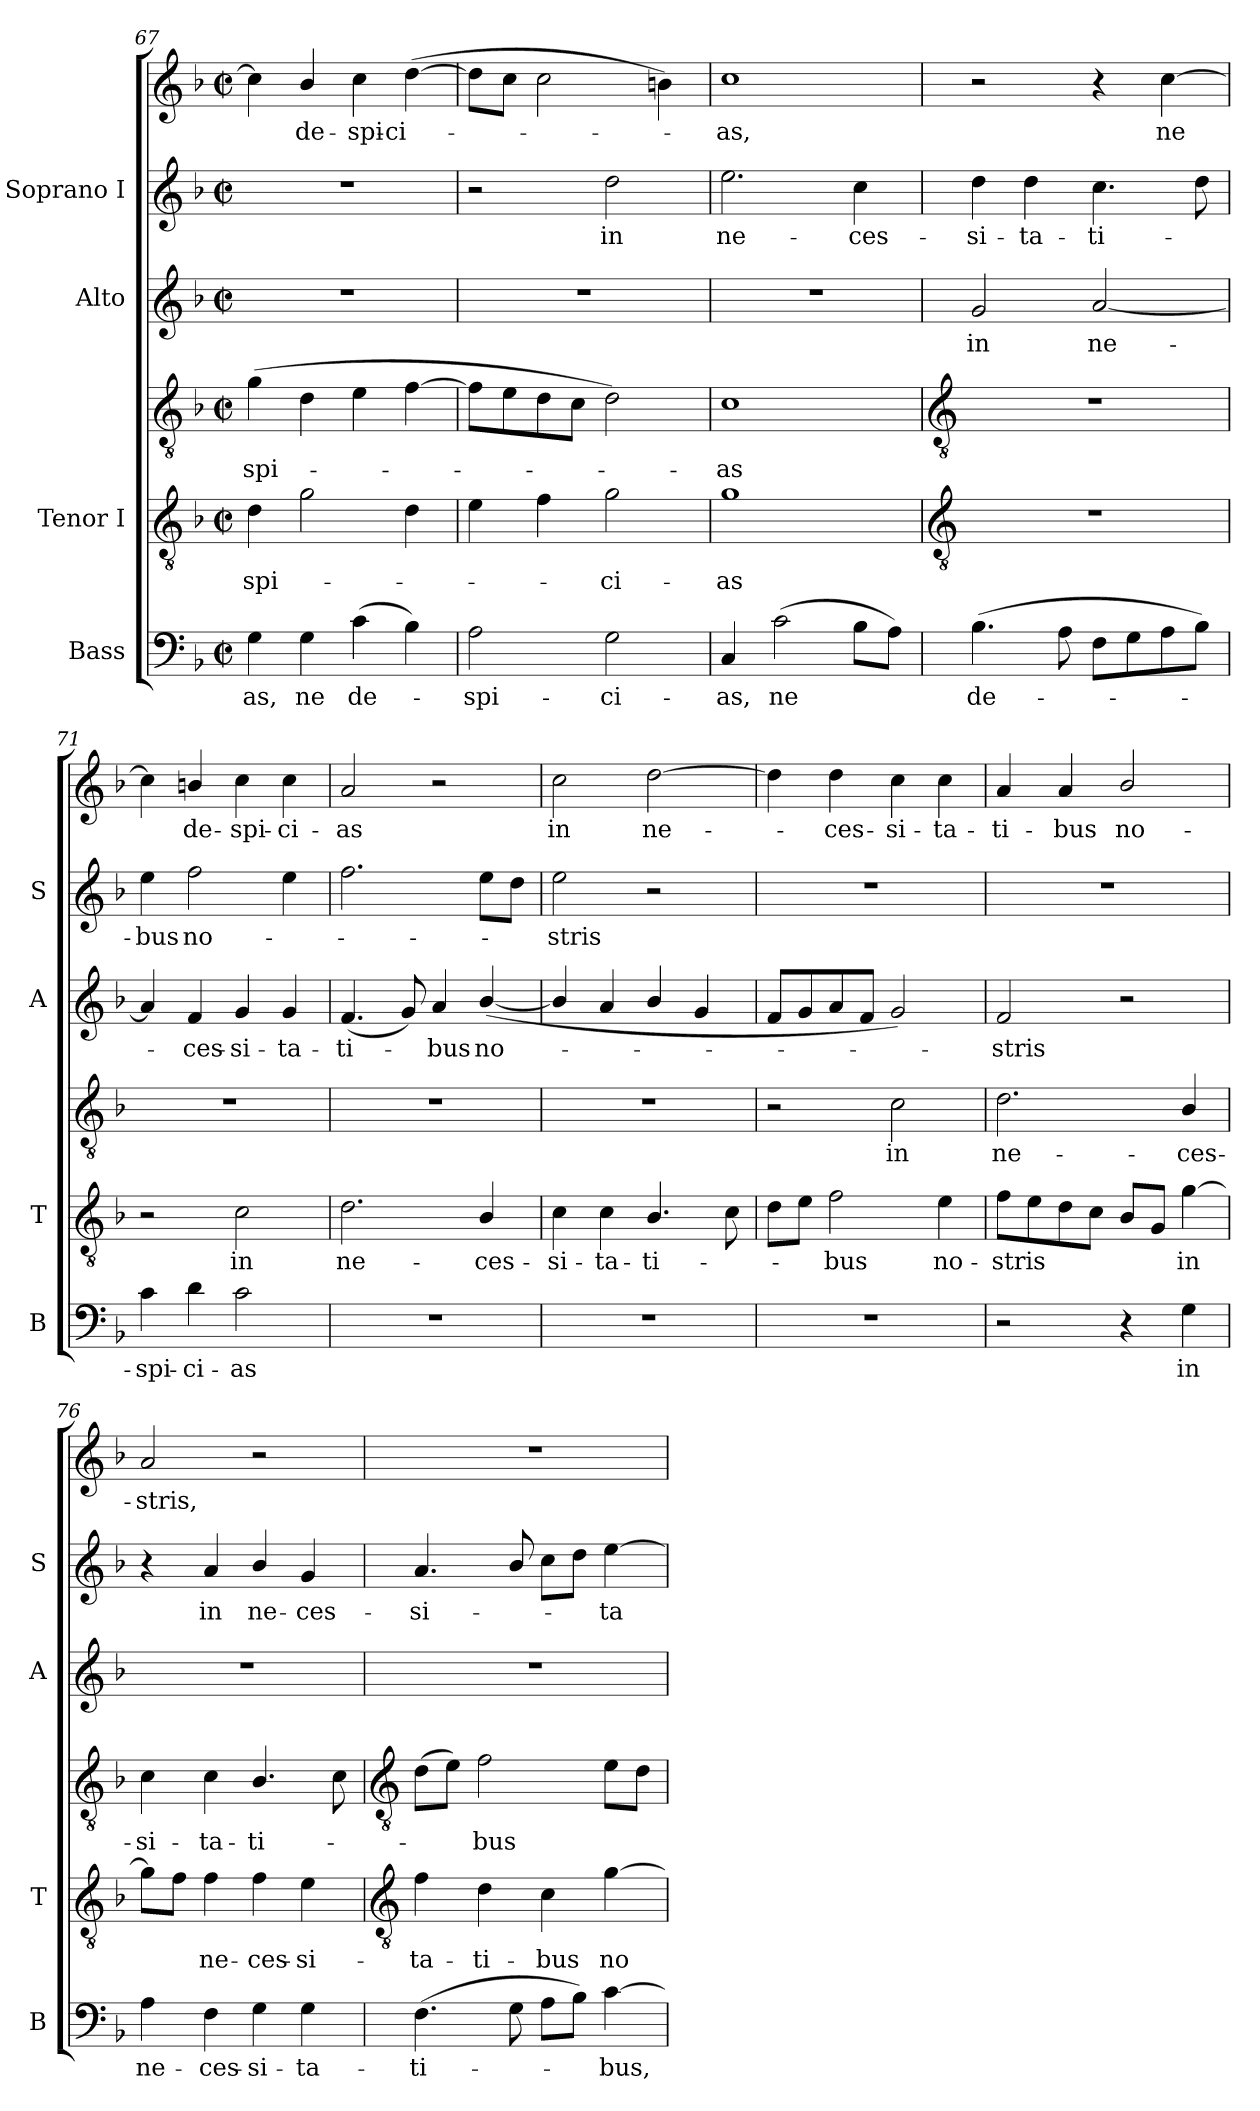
**kern	**text	**kern	**text	**kern	**text	**kern	**text	**kern	**text	**kern	**text
*part4	*part4	*part3	*part3	*part3	*part3	*part2	*part2	*part1	*part1	*part1	*part1
*staff6	*staff6	*staff5	*staff5	*staff4	*staff4	*staff3	*staff3	*staff2	*staff2	*staff1	*staff1
*I"Bass	*	*I"Tenor I	*	*	*	*I"Alto	*	*I"Soprano I	*	*	*
*I'B	*	*I'T	*	*	*	*I'A	*	*I'S	*	*	*
*clefF4	*	*clefGv2	*	*clefGv2	*	*clefG2	*	*clefG2	*	*clefG2	*
*k[b-]	*	*k[b-]	*	*k[b-]	*	*k[b-]	*	*k[b-]	*	*k[b-]	*
*F:	*	*F:	*	*F:	*	*F:	*	*F:	*	*F:	*
*M2/2	*	*M2/2	*	*M2/2	*	*M2/2	*	*M2/2	*	*M2/2	*
*met(c|)	*	*met(c|)	*	*met(c|)	*	*met(c|)	*	*met(c|)	*	*met(c|)	*
=67	=67	=67	=67	=67	=67	=67	=67	=67	=67	=67	=67
!	!LO:LY:b	!	!LO:LY:b	!	!LO:LY:b	!	!	!	!	!	!
4G	-as,	4d	spi-	(>4g	-spi-	1r	.	1r	.	4cc]	.
!	!LO:LY:b	!	!	!	!	!	!	!	!	!	!LO:LY:b
4G	ne	2g	.	4d	.	.	.	.	.	4b-/	de-
!	!LO:LY:b	!	!	!	!	!	!	!	!	!	!LO:LY:b
(>4c	de-	.	.	4e	.	.	.	.	.	4cc	-spi-
!	!	!	!	!	!	!	!	!	!	!	!LO:LY:b
4B-)	.	4d	.	[4f	.	.	.	.	.	(>[4dd	-ci-
=68	=68	=68	=68	=68	=68	=68	=68	=68	=68	=68	=68
!	!LO:LY:b	!	!	!	!	!	!	!	!	!	!
2A	spi-	4e	.	8fL]	.	1r	.	2r	.	8ddL]	.
.	.	.	.	8e	.	.	.	.	.	8ccJ	.
.	.	4f	.	8d	.	.	.	.	.	2cc	.
.	.	.	.	8cJ	.	.	.	.	.	.	.
!	!LO:LY:b	!	!LO:LY:b	!	!	!	!	!	!LO:LY:b	!	!
2G	-ci-	2g	ci-	2d)	.	.	.	2dd	in	.	.
.	.	.	.	.	.	.	.	.	.	4b\)	.
=69	=69	=69	=69	=69	=69	=69	=69	=69	=69	=69	=69
!	!LO:LY:b	!	!LO:LY:b	!	!LO:LY:b	!	!	!	!LO:LY:b	!	!LO:LY:b
4C	-as,	1g	as	1c	-as	1r	.	2.ee	ne-	1cc	as,
!	!LO:LY:b	!	!	!	!	!	!	!	!	!	!
(>2c	ne	.	.	.	.	.	.	.	.	.	.
!	!	!	!	!	!	!	!	!	!LO:LY:b	!	!
8B-L	.	.	.	.	.	.	.	4cc	-ces-	.	.
8AJ)	.	.	.	.	.	.	.	.	.	.	.
!!LO:LB:g=z
=70	=70	=70	=70	=70	=70	=70	=70	=70	=70	=70	=70
*	*	*clefGv2	*	*clefGv2	*	*	*	*	*	*	*
!	!LO:LY:b	!	!	!	!	!	!LO:LY:b	!	!LO:LY:b	!	!
(>4.B-	de-	1r	.	1r	.	2g	in	4dd	si-	2r	.
!	!	!	!	!	!	!	!	!	!LO:LY:b	!	!
.	.	.	.	.	.	.	.	4dd	-ta-	.	.
8A	.	.	.	.	.	.	.	.	.	.	.
!	!	!	!	!	!	!	!LO:LY:b	!	!LO:LY:b	!	!
8FL	.	.	.	.	.	[2a	ne-	4.cc	-ti-	4r	.
8G	.	.	.	.	.	.	.	.	.	.	.
!	!	!	!	!	!	!	!	!	!	!	!LO:LY:b
8A	.	.	.	.	.	.	.	.	.	[4cc	-ne
8B-J)	.	.	.	.	.	.	.	8dd	.	.	.
=71	=71	=71	=71	=71	=71	=71	=71	=71	=71	=71	=71
!	!LO:LY:b	!	!	!	!	!	!	!	!LO:LY:b	!	!
4c	spi-	2r	.	1r	.	4a]	.	4ee	-bus	4cc]	.
!	!LO:LY:b	!	!	!	!	!	!LO:LY:b	!	!LO:LY:b	!	!LO:LY:b
4d	-ci-	.	.	.	.	4f	ces-	2ff	no-	4bn/	de-
!	!LO:LY:b	!	!LO:LY:b	!	!	!	!LO:LY:b	!	!	!	!LO:LY:b
2c	-as	2c	in	.	.	4g	-si-	.	.	4cc	-spi-
!	!	!	!	!	!	!	!LO:LY:b	!	!	!	!LO:LY:b
.	.	.	.	.	.	4g	-ta-	4ee	.	4cc	-ci-
=72	=72	=72	=72	=72	=72	=72	=72	=72	=72	=72	=72
!	!	!	!LO:LY:b	!	!	!	!LO:LY:b	!	!	!	!LO:LY:b
1r	.	2.d	ne-	1r	.	(<4.f	-ti-	2.ff	.	2a	as
.	.	.	.	.	.	8g)	.	.	.	.	.
!	!	!	!	!	!	!	!LO:LY:b	!	!	!	!
.	.	.	.	.	.	4a	bus	.	.	2r	.
!	!	!	!LO:LY:b	!	!	!	!LO:LY:b	!	!	!	!
.	.	4B-/	-ces-	.	.	(<[4b-/	no-	8eeL	.	.	.
.	.	.	.	.	.	.	.	8ddJ	.	.	.
=73	=73	=73	=73	=73	=73	=73	=73	=73	=73	=73	=73
!	!	!	!LO:LY:b	!	!	!	!	!	!LO:LY:b	!	!LO:LY:b
1r	.	4c	-si-	1r	.	4b-/]	.	2ee	stris	2cc	in
!	!	!	!LO:LY:b	!	!	!	!	!	!	!	!
.	.	4c	-ta-	.	.	4a	.	.	.	.	.
!	!	!	!LO:LY:b	!	!	!	!	!	!	!	!LO:LY:b
.	.	4.B-/	-ti-	.	.	4b-/	.	2r	.	[2dd	ne-
.	.	.	.	.	.	4g	.	.	.	.	.
.	.	8c	.	.	.	.	.	.	.	.	.
=74	=74	=74	=74	=74	=74	=74	=74	=74	=74	=74	=74
1r	.	8dL	.	2r	.	8fL	.	1r	.	4dd]	.
.	.	8eJ	.	.	.	8g	.	.	.	.	.
!	!	!	!LO:LY:b	!	!	!	!	!	!	!	!LO:LY:b
.	.	2f	bus	.	.	8a	.	.	.	4dd	ces-
.	.	.	.	.	.	8fJ	.	.	.	.	.
!	!	!	!	!	!LO:LY:b	!	!	!	!	!	!LO:LY:b
.	.	.	.	2c	in	2g)	.	.	.	4cc	-si-
!	!	!	!LO:LY:b	!	!	!	!	!	!	!	!LO:LY:b
.	.	4e	no-	.	.	.	.	.	.	4cc	-ta-
=75	=75	=75	=75	=75	=75	=75	=75	=75	=75	=75	=75
!	!	!	!LO:LY:b	!	!LO:LY:b	!	!LO:LY:b	!	!	!	!LO:LY:b
2r	.	8fL	-stris	2.d	-ne-	2f	stris	1r	.	4a	-ti-
.	.	8e	.	.	.	.	.	.	.	.	.
!	!	!	!	!	!	!	!	!	!	!	!LO:LY:b
.	.	8d	.	.	.	.	.	.	.	4a	-bus
.	.	8cJ	.	.	.	.	.	.	.	.	.
!	!	!	!	!	!	!	!	!	!	!	!LO:LY:b
4r	.	8B-L	.	.	.	2r	.	.	.	2b-/	no-
.	.	8GJ	.	.	.	.	.	.	.	.	.
!	!LO:LY:b	!	!LO:LY:b	!	!LO:LY:b	!	!	!	!	!	!
4G	in	[4g	in	4B-/	-ces-	.	.	.	.	.	.
=76	=76	=76	=76	=76	=76	=76	=76	=76	=76	=76	=76
!	!LO:LY:b	!	!	!	!LO:LY:b	!	!	!	!	!	!LO:LY:b
4A	ne-	8gL]	.	4c	si-	1r	.	4r	.	2a	-stris,
.	.	8fJ	.	.	.	.	.	.	.	.	.
!	!LO:LY:b	!	!LO:LY:b	!	!LO:LY:b	!	!	!	!LO:LY:b	!	!
4F	-ces-	4f	ne-	4c	-ta-	.	.	4a	in	.	.
!	!LO:LY:b	!	!LO:LY:b	!	!LO:LY:b	!	!	!	!LO:LY:b	!	!
4G	-si-	4f	-ces-	4.B-/	-ti-	.	.	4b-/	ne-	2r	.
!	!LO:LY:b	!	!LO:LY:b	!	!	!	!	!	!LO:LY:b	!	!
4G	-ta-	4e	-si-	.	.	.	.	4g	-ces-	.	.
.	.	.	.	8c	.	.	.	.	.	.	.
!!LO:LB:g=z
=77	=77	=77	=77	=77	=77	=77	=77	=77	=77	=77	=77
*	*	*clefGv2	*	*clefGv2	*	*	*	*	*	*	*
!	!LO:LY:b	!	!LO:LY:b	!	!	!	!	!	!LO:LY:b	!	!
(>4.F	-ti-	4f	ta-	(>8dL	.	1r	.	4.a	-si-	1r	.
.	.	.	.	8eJ)	.	.	.	.	.	.	.
!	!	!	!LO:LY:b	!	!LO:LY:b	!	!	!	!	!	!
.	.	4d	-ti-	2f	-bus	.	.	.	.	.	.
8G	.	.	.	.	.	.	.	8b-/	.	.	.
!	!	!	!LO:LY:b	!	!	!	!	!	!	!	!
8AL	.	4c	-bus	.	.	.	.	8ccL	.	.	.
8B-J)	.	.	.	.	.	.	.	8ddJ	.	.	.
!	!LO:LY:b	!	!LO:LY:b	!	!	!	!	!	!LO:LY:b	!	!
[4c	bus,	[4g	no-	8eL	.	.	.	[4ee	ta-	.	.
.	.	.	.	8dJ	.	.	.	.	.	.	.
=	=	=	=	=	=	=	=	=	=	=	=
*-	*-	*-	*-	*-	*-	*-	*-	*-	*-	*-	*-
